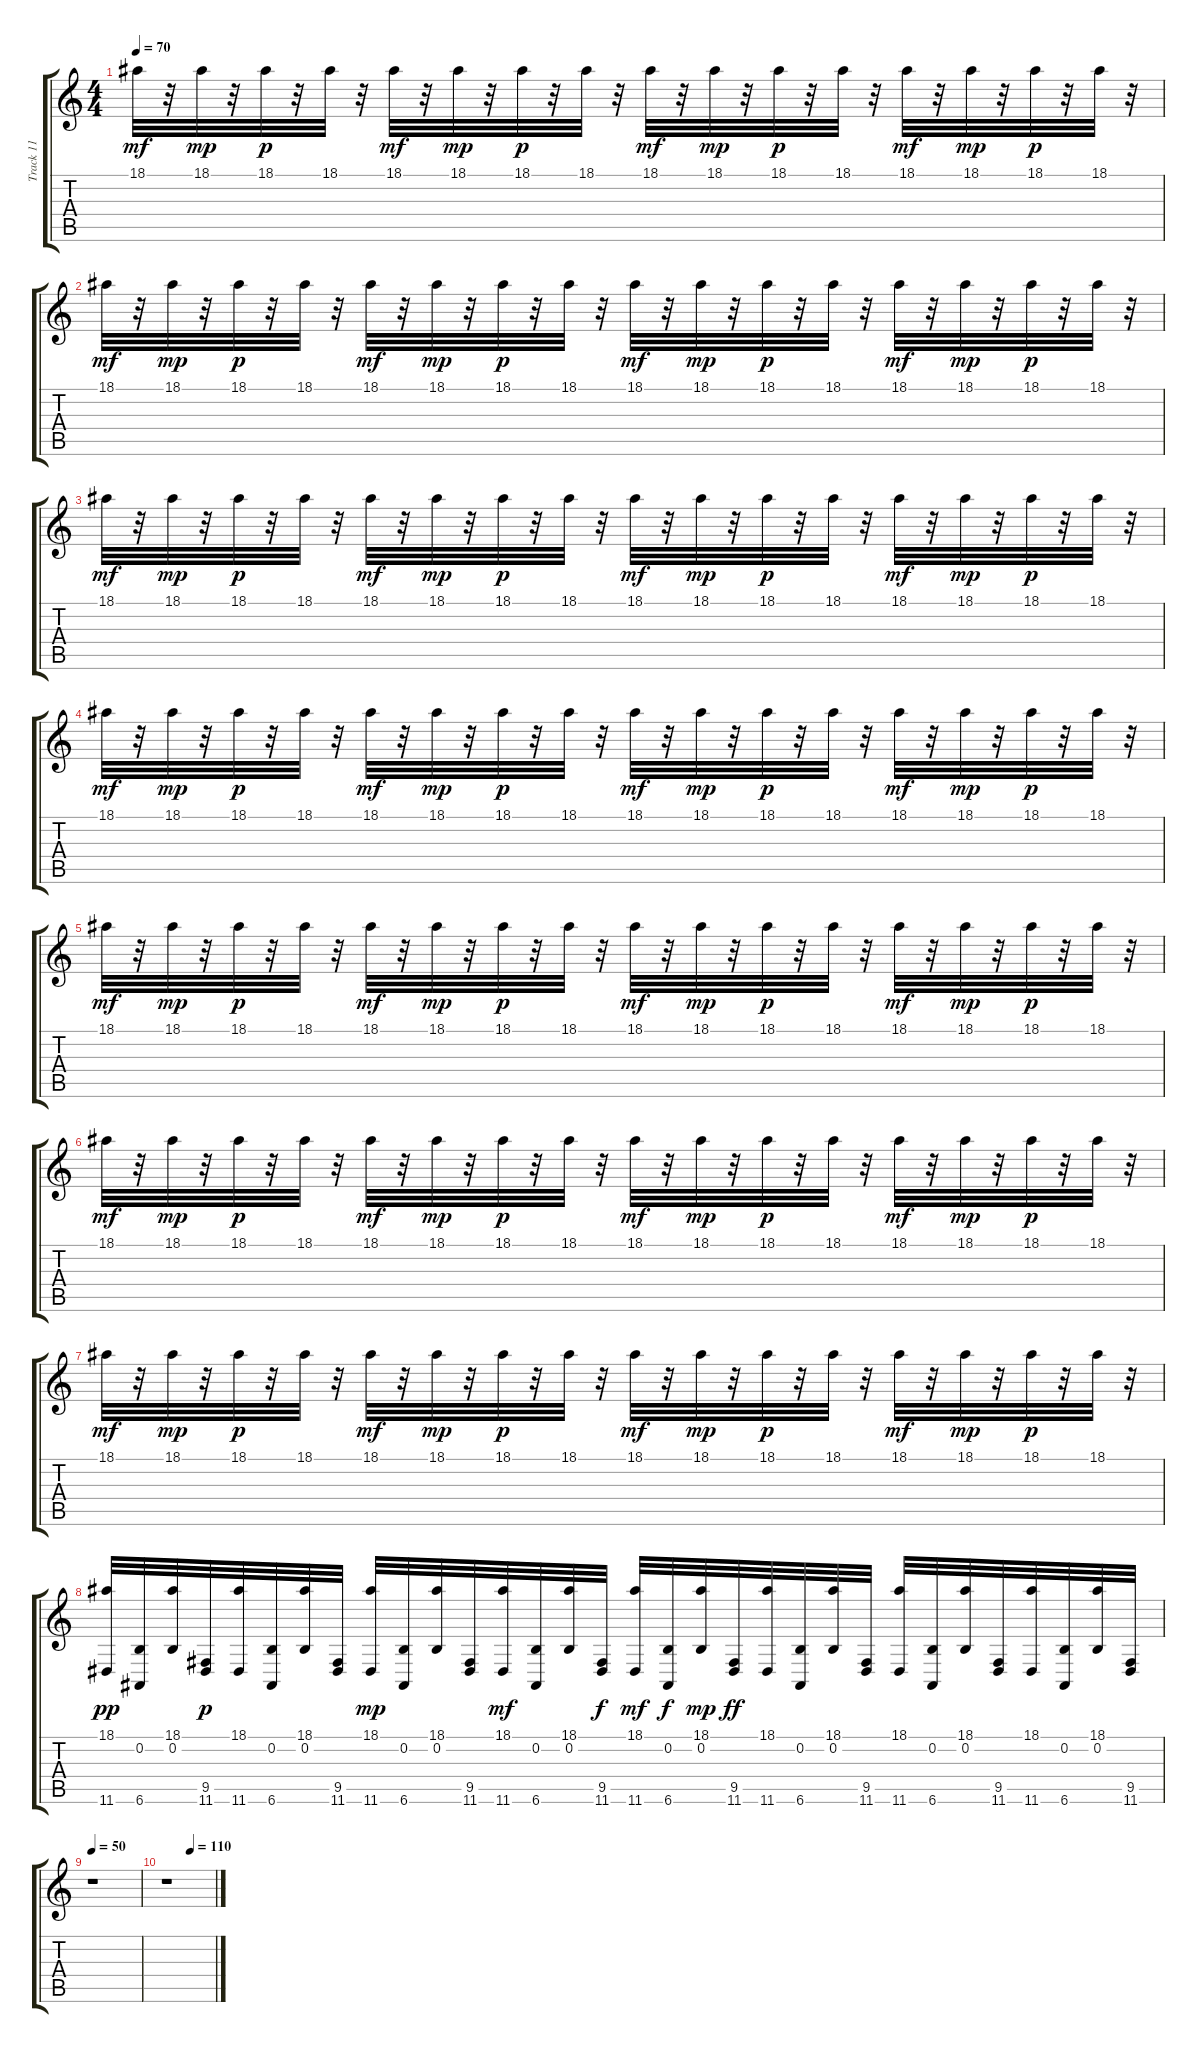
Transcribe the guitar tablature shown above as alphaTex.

\track ("Track 11" "Track 11") {instrument acousticgrandpiano}
\staff {score tabs}
\tuning (E4 B3 G3 D3 A2 E2) {hide}
\ts (4 4)
\tempo 70
\clef g2
\ks c
18.1.32{dy mf} r.32 18.1.32{dy mp} r.32 18.1.32{dy p} r.32 18.1.32 r.32 18.1.32{dy mf} r.32 18.1.32{dy mp} r.32 18.1.32{dy p} r.32 18.1.32 r.32 18.1.32{dy mf} r.32 18.1.32{dy mp} r.32 18.1.32{dy p} r.32 18.1.32 r.32 18.1.32{dy mf} r.32 18.1.32{dy mp} r.32 18.1.32{dy p} r.32 18.1.32 r.32 |
18.1.32{dy mf} r.32 18.1.32{dy mp} r.32 18.1.32{dy p} r.32 18.1.32 r.32 18.1.32{dy mf} r.32 18.1.32{dy mp} r.32 18.1.32{dy p} r.32 18.1.32 r.32 18.1.32{dy mf} r.32 18.1.32{dy mp} r.32 18.1.32{dy p} r.32 18.1.32 r.32 18.1.32{dy mf} r.32 18.1.32{dy mp} r.32 18.1.32{dy p} r.32 18.1.32 r.32 |
18.1.32{dy mf} r.32 18.1.32{dy mp} r.32 18.1.32{dy p} r.32 18.1.32 r.32 18.1.32{dy mf} r.32 18.1.32{dy mp} r.32 18.1.32{dy p} r.32 18.1.32 r.32 18.1.32{dy mf} r.32 18.1.32{dy mp} r.32 18.1.32{dy p} r.32 18.1.32 r.32 18.1.32{dy mf} r.32 18.1.32{dy mp} r.32 18.1.32{dy p} r.32 18.1.32 r.32 |
18.1.32{dy mf} r.32 18.1.32{dy mp} r.32 18.1.32{dy p} r.32 18.1.32 r.32 18.1.32{dy mf} r.32 18.1.32{dy mp} r.32 18.1.32{dy p} r.32 18.1.32 r.32 18.1.32{dy mf} r.32 18.1.32{dy mp} r.32 18.1.32{dy p} r.32 18.1.32 r.32 18.1.32{dy mf} r.32 18.1.32{dy mp} r.32 18.1.32{dy p} r.32 18.1.32 r.32 |
18.1.32{dy mf} r.32 18.1.32{dy mp} r.32 18.1.32{dy p} r.32 18.1.32 r.32 18.1.32{dy mf} r.32 18.1.32{dy mp} r.32 18.1.32{dy p} r.32 18.1.32 r.32 18.1.32{dy mf} r.32 18.1.32{dy mp} r.32 18.1.32{dy p} r.32 18.1.32 r.32 18.1.32{dy mf} r.32 18.1.32{dy mp} r.32 18.1.32{dy p} r.32 18.1.32 r.32 |
18.1.32{dy mf} r.32 18.1.32{dy mp} r.32 18.1.32{dy p} r.32 18.1.32 r.32 18.1.32{dy mf} r.32 18.1.32{dy mp} r.32 18.1.32{dy p} r.32 18.1.32 r.32 18.1.32{dy mf} r.32 18.1.32{dy mp} r.32 18.1.32{dy p} r.32 18.1.32 r.32 18.1.32{dy mf} r.32 18.1.32{dy mp} r.32 18.1.32{dy p} r.32 18.1.32 r.32 |
18.1.32{dy mf} r.32 18.1.32{dy mp} r.32 18.1.32{dy p} r.32 18.1.32 r.32 18.1.32{dy mf} r.32 18.1.32{dy mp} r.32 18.1.32{dy p} r.32 18.1.32 r.32 18.1.32{dy mf} r.32 18.1.32{dy mp} r.32 18.1.32{dy p} r.32 18.1.32 r.32 18.1.32{dy mf} r.32 18.1.32{dy mp} r.32 18.1.32{dy p} r.32 18.1.32 r.32 |
(18.1 11.6).32{dy pp} (0.2 6.6).32 (18.1 0.2).32 (9.5 11.6).32{dy p} (18.1 11.6).32 (0.2 6.6).32 (18.1 0.2).32 (9.5 11.6).32 (18.1 11.6).32{dy mp} (0.2 6.6).32 (18.1 0.2).32 (9.5 11.6).32 (18.1 11.6).32{dy mf} (0.2 6.6).32 (18.1 0.2).32 (9.5 11.6).32{dy f} (18.1 11.6).32{dy mf} (0.2 6.6).32{dy f} (18.1 0.2).32{dy mp} (9.5 11.6).32{dy ff} (18.1 11.6).32 (0.2 6.6).32 (18.1 0.2).32 (9.5 11.6).32 (18.1 11.6).32 (0.2 6.6).32 (18.1 0.2).32 (9.5 11.6).32 (18.1 11.6).32 (0.2 6.6).32 (18.1 0.2).32 (9.5 11.6).32 |
\tempo 50
r.1 |
\tempo (110 0.5)
r.1
